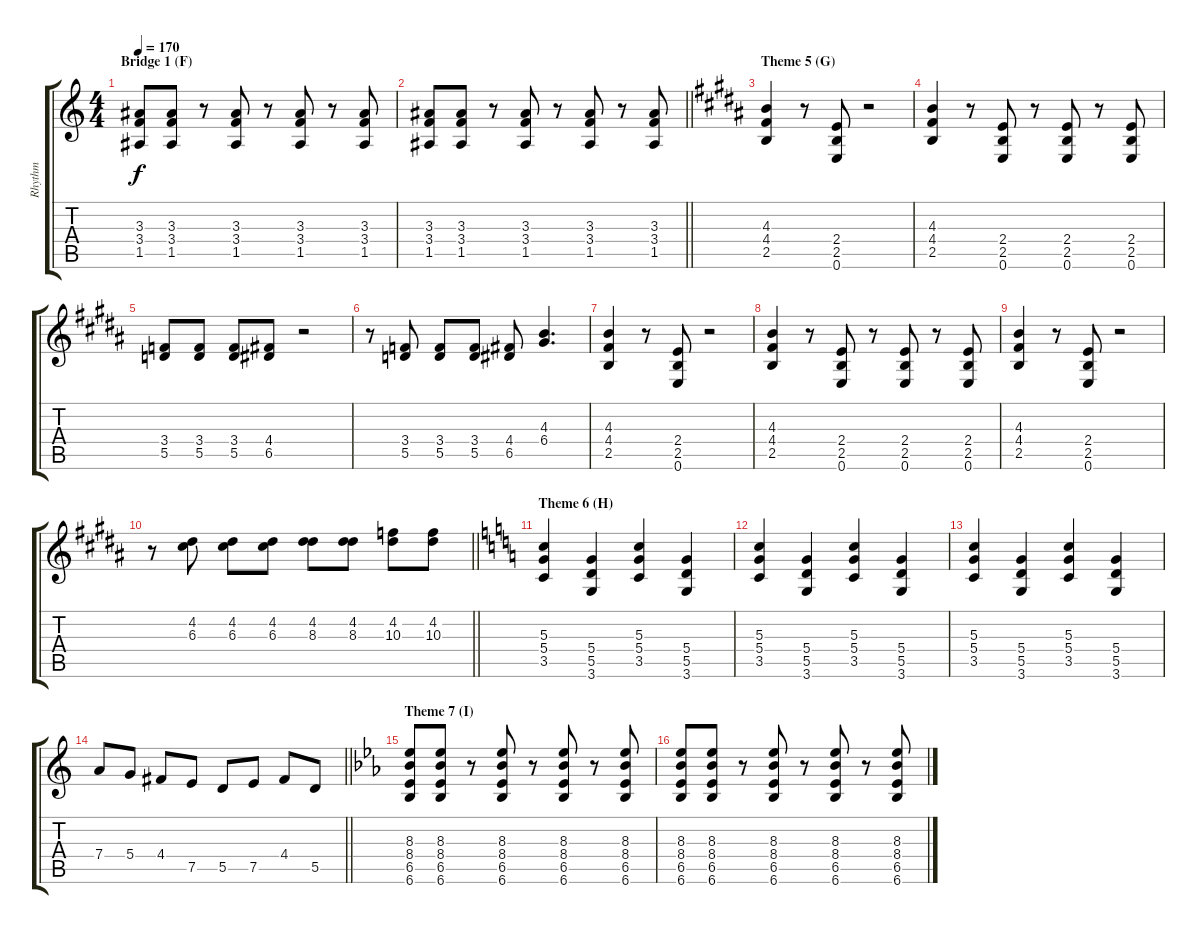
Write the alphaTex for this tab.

\track ("Rhythm" "Rhythm") {instrument overdrivenguitar}
\staff {score tabs}
\tuning (E4 B3 G3 D3 A2 E2) {hide}
\ts (4 4)
\section ("" "Bridge 1 (F)")
\tempo 170
\clef g2
\ks c
(3.3 3.4 1.5).8{dy f} (3.3 3.4 1.5).8 r.8 (3.3 3.4 1.5).8 r.8 (3.3 3.4 1.5).8 r.8 (3.3 3.4 1.5).8 |
\barLineRight lightlight
(3.3 3.4 1.5).8 (3.3 3.4 1.5).8 r.8 (3.3 3.4 1.5).8 r.8 (3.3 3.4 1.5).8 r.8 (3.3 3.4 1.5).8 |
\section ("" "Theme 5 (G)")
\ks b
(4.3 4.4 2.5).4 r.8 (2.4 2.5 0.6).8 r.2 |
(4.3 4.4 2.5).4 r.8 (2.4 2.5 0.6).8 r.8 (2.4 2.5 0.6).8 r.8 (2.4 2.5 0.6).8 |
(3.4 5.5).8 (3.4 5.5).8 (3.4 5.5).8 (4.4 6.5).8 r.2 |
r.8 (3.4 5.5).8 (3.4 5.5).8 (3.4 5.5).8 (4.4 6.5).8 (4.3 6.4).4{d} |
(4.3 4.4 2.5).4 r.8 (2.4 2.5 0.6).8 r.2 |
(4.3 4.4 2.5).4 r.8 (2.4 2.5 0.6).8 r.8 (2.4 2.5 0.6).8 r.8 (2.4 2.5 0.6).8 |
(4.3 4.4 2.5).4 r.8 (2.4 2.5 0.6).8 r.2 |
\barLineRight lightlight
r.8 (4.2 6.3).8 (4.2 6.3).8 (4.2 6.3).8 (4.2 8.3).8 (4.2 8.3).8 (4.2 10.3).8 (4.2 10.3).8 |
\section ("" "Theme 6 (H)")
\ks c
(5.3 5.4 3.5).4 (5.4 5.5 3.6).4 (5.3 5.4 3.5).4 (5.4 5.5 3.6).4 |
(5.3 5.4 3.5).4 (5.4 5.5 3.6).4 (5.3 5.4 3.5).4 (5.4 5.5 3.6).4 |
(5.3 5.4 3.5).4 (5.4 5.5 3.6).4 (5.3 5.4 3.5).4 (5.4 5.5 3.6).4 |
\barLineRight lightlight
7.4.8 5.4.8 4.4.8 7.5.8 5.5.8 7.5.8 4.4.8 5.5.8 |
\section ("" "Theme 7 (I)")
\ks eb
(8.3 8.4 6.5 6.6).8 (8.3 8.4 6.5 6.6).8 r.8 (8.3 8.4 6.5 6.6).8 r.8 (8.3 8.4 6.5 6.6).8 r.8 (8.3 8.4 6.5 6.6).8 |
(8.3 8.4 6.5 6.6).8 (8.3 8.4 6.5 6.6).8 r.8 (8.3 8.4 6.5 6.6).8 r.8 (8.3 8.4 6.5 6.6).8 r.8 (8.3 8.4 6.5 6.6).8
